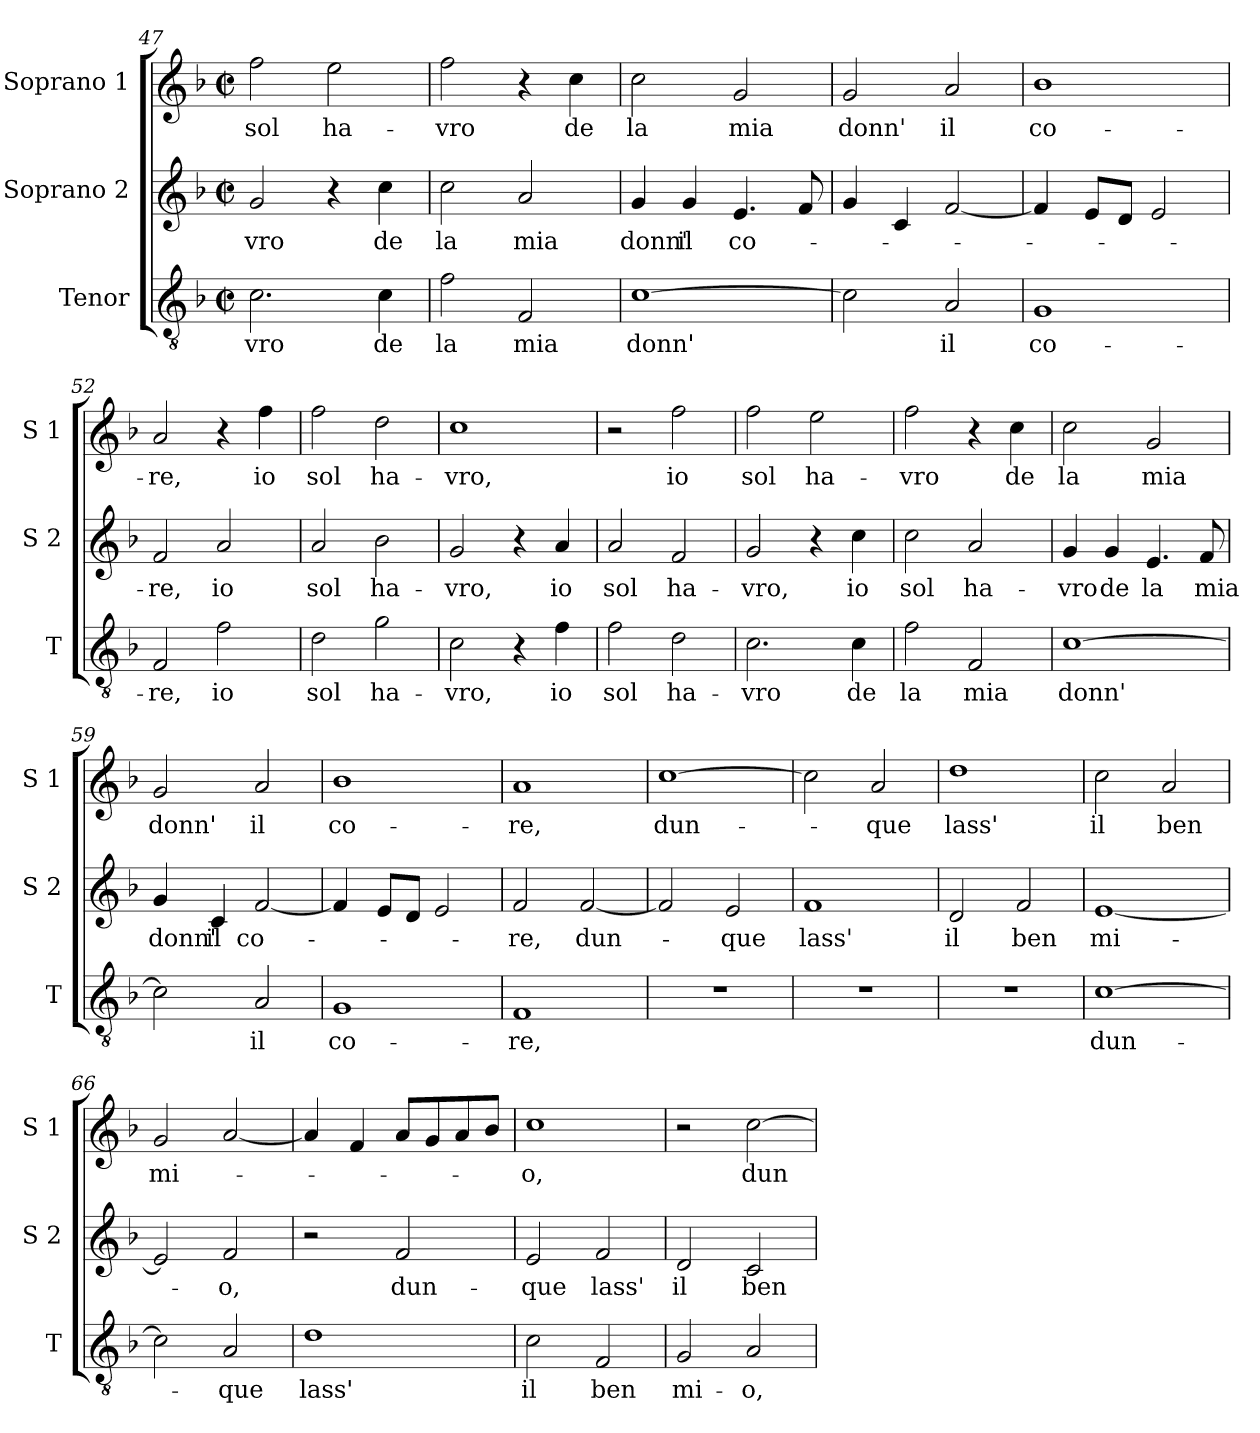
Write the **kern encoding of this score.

**kern	**text	**kern	**text	**kern	**text
*part3	*part3	*part2	*part2	*part1	*part1
*staff3	*staff3	*staff2	*staff2	*staff1	*staff1
*I"Tenor	*	*I"Soprano 2	*	*I"Soprano 1	*
*I'T	*	*I'S 2	*	*I'S 1	*
*clefGv2	*	*clefG2	*	*clefG2	*
*k[b-]	*	*k[b-]	*	*k[b-]	*
*F:	*	*F:	*	*F:	*
*M2/2	*	*M2/2	*	*M2/2	*
*met(c|)	*	*met(c|)	*	*met(c|)	*
=47	=47	=47	=47	=47	=47
!	!LO:LY:b	!	!LO:LY:b	!	!LO:LY:b
2.c\	-vro	2g/	-vro	2ff\	sol
!	!	!	!	!	!LO:LY:b
.	.	4r	.	2ee\	ha-
!	!LO:LY:b	!	!LO:LY:b	!	!
4c\	de	4cc\	de	.	.
=48	=48	=48	=48	=48	=48
!	!LO:LY:b	!	!LO:LY:b	!	!LO:LY:b
2f\	la	2cc\	la	2ff\	-vro
!	!LO:LY:b	!	!LO:LY:b	!	!
2F/	mia	2a/	mia	4r	.
!	!	!	!	!	!LO:LY:b
.	.	.	.	4cc\	de
!!LO:LB:g=z
=49	=49	=49	=49	=49	=49
!	!LO:LY:b	!	!LO:LY:b	!	!LO:LY:b
[1c	donn'	4g/	donn'	2cc\	la
!	!	!	!LO:LY:b	!	!
.	.	4g/	il	.	.
!	!	!	!LO:LY:b	!	!LO:LY:b
.	.	4.e/	co-	2g/	mia
.	.	8f/	.	.	.
=50	=50	=50	=50	=50	=50
!	!	!	!	!	!LO:LY:b
2c\]	.	4g/	.	2g/	donn'
.	.	4c/	.	.	.
!	!LO:LY:b	!	!	!	!LO:LY:b
2A/	il	[2f/	.	2a/	il
=51	=51	=51	=51	=51	=51
!	!LO:LY:b	!	!	!	!LO:LY:b
1G	co-	4f/]	.	1b-	co-
.	.	8e/L	.	.	.
.	.	8d/J	.	.	.
.	.	2e/	.	.	.
=52	=52	=52	=52	=52	=52
!	!LO:LY:b	!	!LO:LY:b	!	!LO:LY:b
2F/	-re,	2f/	-re,	2a/	-re,
!	!LO:LY:b	!	!LO:LY:b	!	!
2f\	io	2a/	io	4r	.
!	!	!	!	!	!LO:LY:b
.	.	.	.	4ff\	io
=53	=53	=53	=53	=53	=53
!	!LO:LY:b	!	!LO:LY:b	!	!LO:LY:b
2d\	sol	2a/	sol	2ff\	sol
!	!LO:LY:b	!	!LO:LY:b	!	!LO:LY:b
2g\	ha-	2b-\	ha-	2dd\	ha-
=54	=54	=54	=54	=54	=54
!	!LO:LY:b	!	!LO:LY:b	!	!LO:LY:b
2c\	-vro,	2g/	-vro,	1cc	-vro,
4r	.	4r	.	.	.
!	!LO:LY:b	!	!LO:LY:b	!	!
4f\	io	4a/	io	.	.
!!LO:LB:g=z
=55	=55	=55	=55	=55	=55
!	!LO:LY:b	!	!LO:LY:b	!	!
2f\	sol	2a/	sol	2r	.
!	!LO:LY:b	!	!LO:LY:b	!	!LO:LY:b
2d\	ha-	2f/	ha-	2ff\	io
=56	=56	=56	=56	=56	=56
!	!LO:LY:b	!	!LO:LY:b	!	!LO:LY:b
2.c\	-vro	2g/	-vro,	2ff\	sol
!	!	!	!	!	!LO:LY:b
.	.	4r	.	2ee\	ha-
!	!LO:LY:b	!	!LO:LY:b	!	!
4c\	de	4cc\	io	.	.
=57	=57	=57	=57	=57	=57
!	!LO:LY:b	!	!LO:LY:b	!	!LO:LY:b
2f\	la	2cc\	sol	2ff\	-vro
!	!LO:LY:b	!	!LO:LY:b	!	!
2F/	mia	2a/	ha-	4r	.
!	!	!	!	!	!LO:LY:b
.	.	.	.	4cc\	de
=58	=58	=58	=58	=58	=58
!	!LO:LY:b	!	!LO:LY:b	!	!LO:LY:b
[1c	donn'	4g/	-vro	2cc\	la
!	!	!	!LO:LY:b	!	!
.	.	4g/	de	.	.
!	!	!	!LO:LY:b	!	!LO:LY:b
.	.	4.e/	la	2g/	mia
!	!	!	!LO:LY:b	!	!
.	.	8f/	mia	.	.
=59	=59	=59	=59	=59	=59
!	!	!	!LO:LY:b	!	!LO:LY:b
2c\]	.	4g/	donn'	2g/	donn'
!	!	!	!LO:LY:b	!	!
.	.	4c/	il	.	.
!	!LO:LY:b	!	!LO:LY:b	!	!LO:LY:b
2A/	il	[2f/	co-	2a/	il
=60	=60	=60	=60	=60	=60
!	!LO:LY:b	!	!	!	!LO:LY:b
1G	co-	4f/]	.	1b-	co-
.	.	8e/L	.	.	.
.	.	8d/J	.	.	.
.	.	2e/	.	.	.
!!LO:LB:g=z
=61	=61	=61	=61	=61	=61
!	!LO:LY:b	!	!LO:LY:b	!	!LO:LY:b
1F	-re,	2f/	-re,	1a	-re,
!	!	!	!LO:LY:b	!	!
.	.	[2f/	dun-	.	.
=62	=62	=62	=62	=62	=62
!	!	!	!	!	!LO:LY:b
1r	.	2f/]	.	[1cc	dun-
!	!	!	!LO:LY:b	!	!
.	.	2e/	-que	.	.
=63	=63	=63	=63	=63	=63
!	!	!	!LO:LY:b	!	!
1r	.	1f	lass'	2cc\]	.
!	!	!	!	!	!LO:LY:b
.	.	.	.	2a/	-que
=64	=64	=64	=64	=64	=64
!	!	!	!LO:LY:b	!	!LO:LY:b
1r	.	2d/	il	1dd	lass'
!	!	!	!LO:LY:b	!	!
.	.	2f/	ben	.	.
=65	=65	=65	=65	=65	=65
!	!LO:LY:b	!	!LO:LY:b	!	!LO:LY:b
[1c	dun-	[1e	mi-	2cc\	il
!	!	!	!	!	!LO:LY:b
.	.	.	.	2a/	ben
=66	=66	=66	=66	=66	=66
!	!	!	!	!	!LO:LY:b
2c\]	.	2e/]	.	2g/	mi-
!	!LO:LY:b	!	!LO:LY:b	!	!
2A/	-que	2f/	-o,	[2a/	.
!!LO:PB:g=z
=67	=67	=67	=67	=67	=67
!	!LO:LY:b	!	!	!	!
1d	lass'	2r	.	4a/]	.
.	.	.	.	4f/	.
!	!	!	!LO:LY:b	!	!
.	.	2f/	dun-	8a/L	.
.	.	.	.	8g/	.
.	.	.	.	8a/	.
.	.	.	.	8b-/J	.
=68	=68	=68	=68	=68	=68
!	!LO:LY:b	!	!LO:LY:b	!	!LO:LY:b
2c\	il	2e/	-que	1cc	-o,
!	!LO:LY:b	!	!LO:LY:b	!	!
2F/	ben	2f/	lass'	.	.
=69	=69	=69	=69	=69	=69
!	!LO:LY:b	!	!LO:LY:b	!	!
2G/	mi-	2d/	il	2r	.
!	!LO:LY:b	!	!LO:LY:b	!	!LO:LY:b
2A/	-o,	2c/	ben	[2cc\	dun-
=	=	=	=	=	=
*-	*-	*-	*-	*-	*-
